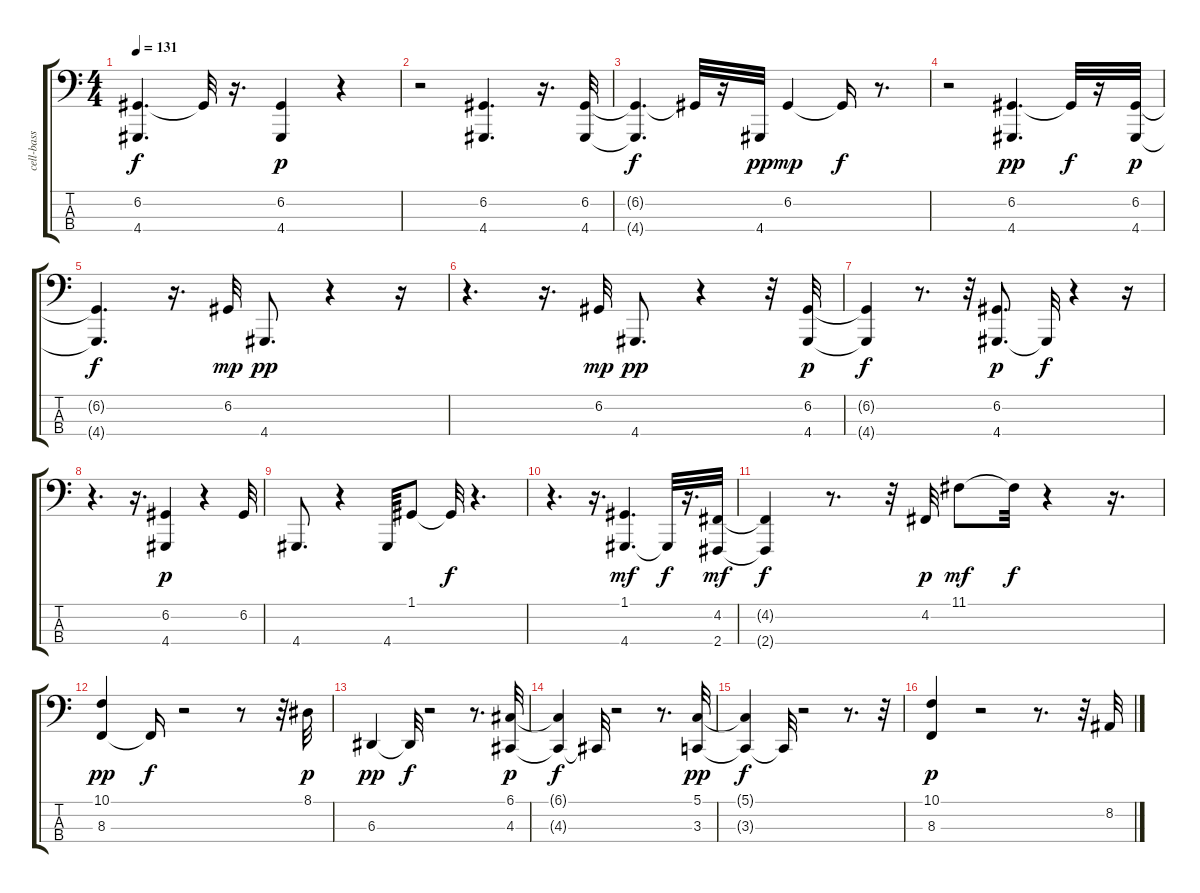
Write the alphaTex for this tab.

\track ("cell-bass" "cell-bass") {instrument stringensemble2}
\staff {score tabs}
\tuning (G2 D2 A1 E1) {hide}
\ts (4 4)
\tempo 131
\clef f4
\ks c
(6.2{t} 4.4{t}).4{d dy f} 6.2{t}.32 r.16{d} (6.2 4.4).4{dy p} r.4 |
r.2 (6.2 4.4).4{d} r.16{d} (6.2 4.4).32 |
(6.2{t} 4.4{t}).4{d dy f} 6.2{t}.32 r.16 4.4.32{dy pp} 6.2.4{dy mp} 6.2{t}.16{dy f} r.8{d} |
r.2 (6.2 4.4).4{d dy pp} 6.2{t}.32{dy f} r.16 (6.2 4.4).32{dy p} |
(6.2{t} 4.4{t}).4{d dy f} r.16{d} 6.2.32{dy mp} 4.4.8{d dy pp} r.4 r.16 |
r.4{d} r.16{d} 6.2.32{dy mp} 4.4.8{d dy pp} r.4 r.32 (6.2 4.4).32{dy p} |
(6.2{t} 4.4{t}).4{dy f} r.8{d} r.32 (6.2 4.4).8{d dy p} 4.4{t}.32{dy f} r.4 r.16 |
r.4{d} r.16{d} (6.2 4.4).4{dy p} r.4 6.2.32 |
4.4.8{d} r.4 4.4.32 1.1.8 1.1{t}.32{dy f} r.4{d} |
r.4{d} r.16{d} (1.1 4.4).4{d dy mf} 4.4{t}.32{dy f} r.16{d} (4.2 2.4).32{dy mf} |
(4.2{t} 2.4{t}).4{dy f} r.8{d} r.32 4.2.32{dy p} 11.1.8{dy mf} 11.1{t}.32{dy f} r.4 r.16{d} |
(10.1 8.3).4{dy pp} 8.3{t}.16{dy f} r.2 r.8 r.32 8.1.32{dy p} |
6.3.4{dy pp} 6.3{t}.32{dy f} r.2 r.8{d} (6.1 4.3).32{dy p} |
(6.1{t} 4.3{t}).4{dy f} 4.3{t}.32 r.2 r.8{d} (5.1 3.3).32{dy pp} |
(5.1{t} 3.3{t}).4{dy f} 3.3{t}.32 r.2 r.8{d} r.32 |
(10.1 8.3).4{dy p} r.2 r.8{d} r.32 8.2.32
